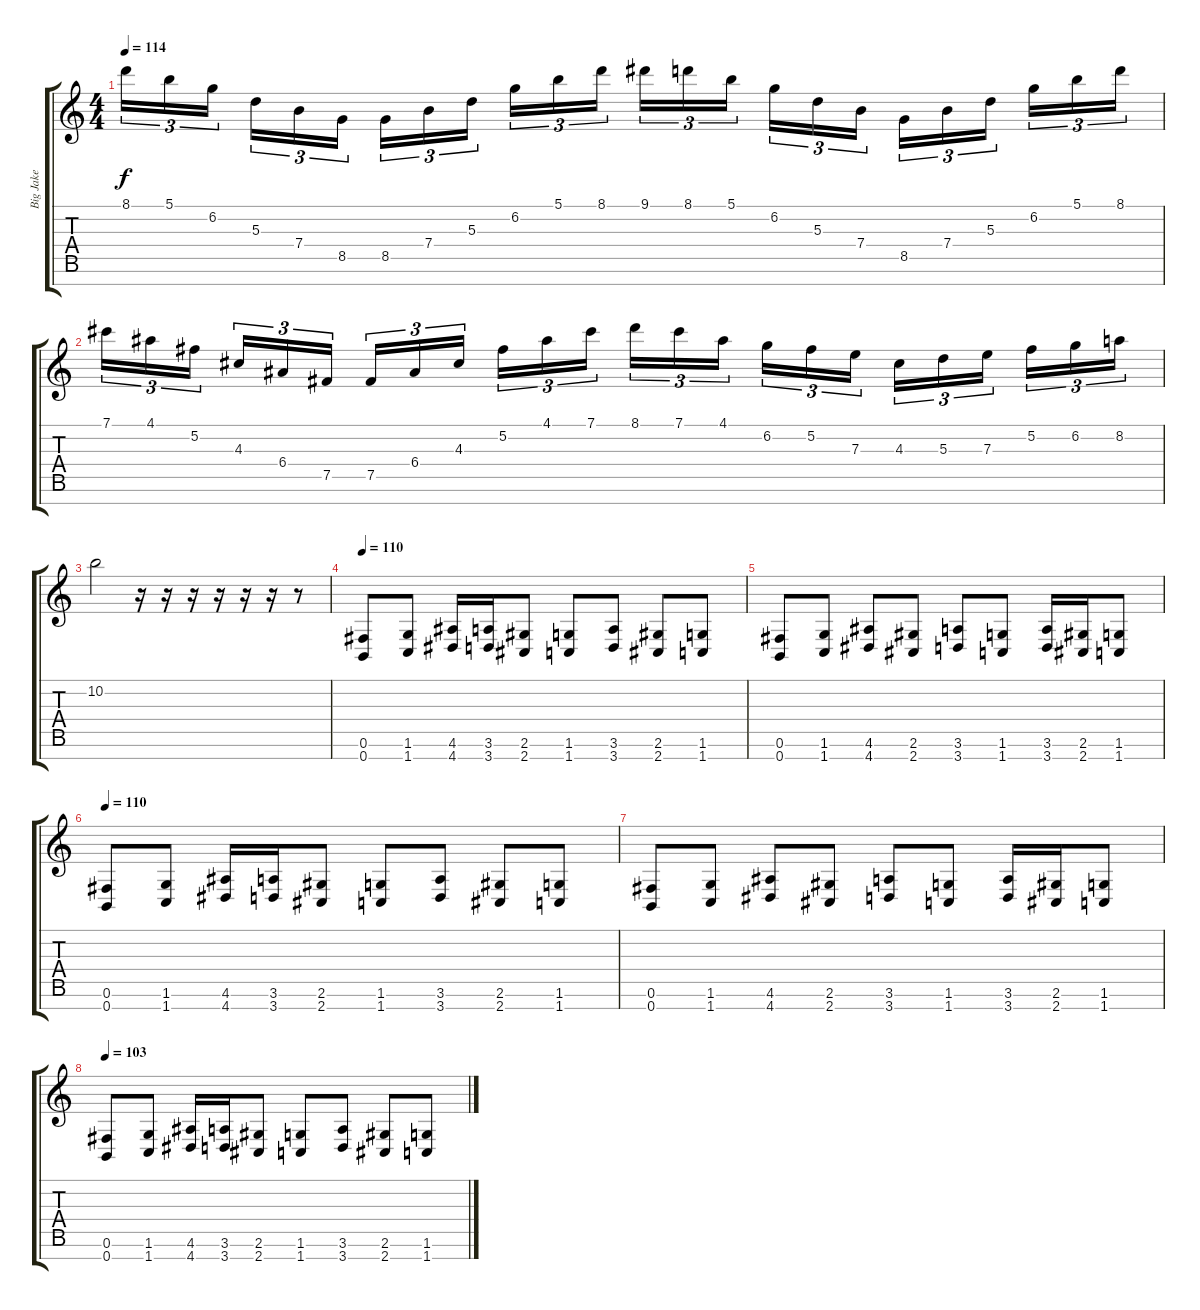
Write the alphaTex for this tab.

\track ("Big Jake" "Big Jake") {instrument distortionguitar}
\staff {score tabs}
\tuning (Gb4 Db4 A3 E3 B2 Gb2 B1) {hide}
\ts (4 4)
\tempo 114
\clef g2
\ks c
8.1.16{tu (3 2) dy f} 5.1.16{tu (3 2)} 6.2.16{tu (3 2) beam splitsecondary} 5.3.16{tu (3 2)} 7.4.16{tu (3 2)} 8.5.16{tu (3 2)} 8.5.16{tu (3 2)} 7.4.16{tu (3 2)} 5.3.16{tu (3 2) beam splitsecondary} 6.2.16{tu (3 2)} 5.1.16{tu (3 2)} 8.1.16{tu (3 2)} 9.1.16{tu (3 2)} 8.1.16{tu (3 2)} 5.1.16{tu (3 2) beam splitsecondary} 6.2.16{tu (3 2)} 5.3.16{tu (3 2)} 7.4.16{tu (3 2)} 8.5.16{tu (3 2)} 7.4.16{tu (3 2)} 5.3.16{tu (3 2) beam splitsecondary} 6.2.16{tu (3 2)} 5.1.16{tu (3 2)} 8.1.16{tu (3 2)} |
7.1.16{tu (3 2)} 4.1.16{tu (3 2)} 5.2.16{tu (3 2) beam splitsecondary} 4.3.16{tu (3 2)} 6.4.16{tu (3 2)} 7.5.16{tu (3 2)} 7.5.16{tu (3 2)} 6.4.16{tu (3 2)} 4.3.16{tu (3 2) beam splitsecondary} 5.2.16{tu (3 2)} 4.1.16{tu (3 2)} 7.1.16{tu (3 2)} 8.1.16{tu (3 2)} 7.1.16{tu (3 2)} 4.1.16{tu (3 2) beam splitsecondary} 6.2.16{tu (3 2)} 5.2.16{tu (3 2)} 7.3.16{tu (3 2)} 4.3.16{tu (3 2)} 5.3.16{tu (3 2)} 7.3.16{tu (3 2) beam splitsecondary} 5.2.16{tu (3 2)} 6.2.16{tu (3 2)} 8.2.16{tu (3 2)} |
10.2.2 r.16 r.16 r.16 r.16 r.16 r.16 r.8 |
\tempo 110
(0.6 0.7).8{volume 13} (1.6 1.7).8 (4.6 4.7).16 (3.6 3.7).16 (2.6 2.7).8 (1.6 1.7).8 (3.6 3.7).8 (2.6 2.7).8 (1.6 1.7).8 |
(0.6 0.7).8 (1.6 1.7).8 (4.6 4.7).8 (2.6 2.7).8 (3.6 3.7).8 (1.6 1.7).8 (3.6 3.7).16 (2.6 2.7).16 (1.6 1.7).8 |
\tempo 110
(0.6 0.7).8{volume 13} (1.6 1.7).8 (4.6 4.7).16 (3.6 3.7).16 (2.6 2.7).8 (1.6 1.7).8 (3.6 3.7).8 (2.6 2.7).8 (1.6 1.7).8 |
(0.6 0.7).8 (1.6 1.7).8 (4.6 4.7).8 (2.6 2.7).8 (3.6 3.7).8 (1.6 1.7).8 (3.6 3.7).16 (2.6 2.7).16 (1.6 1.7).8 |
\tempo 103
(0.6 0.7).8{volume 13} (1.6 1.7).8 (4.6 4.7).16 (3.6 3.7).16 (2.6 2.7).8 (1.6 1.7).8 (3.6 3.7).8 (2.6 2.7).8 (1.6 1.7).8
